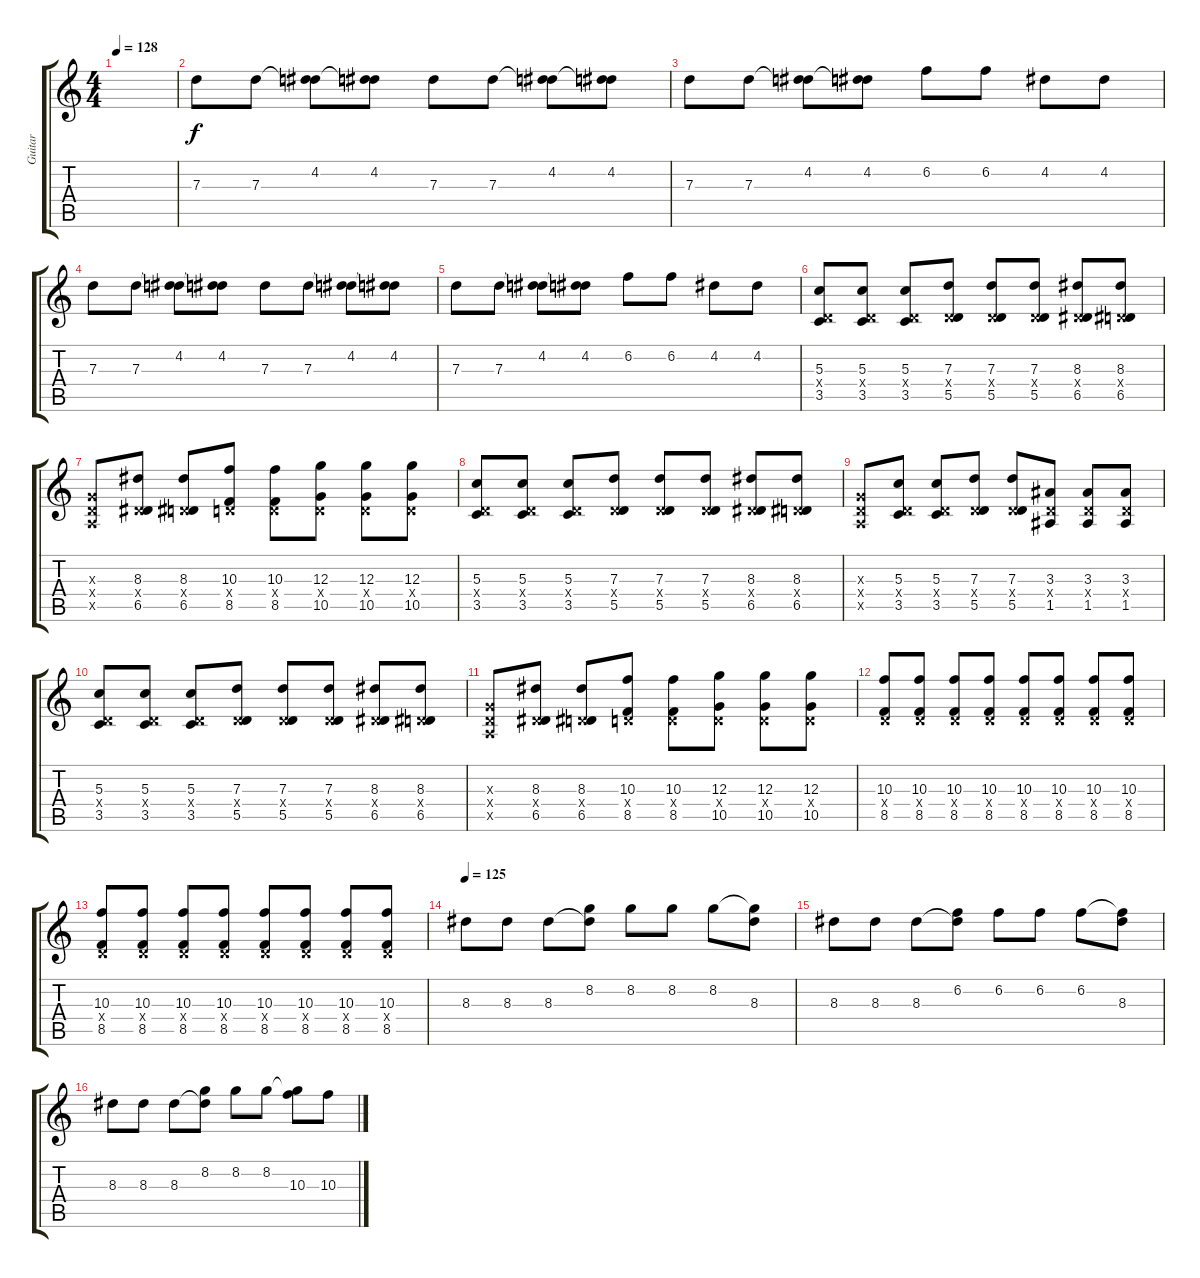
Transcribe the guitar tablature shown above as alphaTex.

\track ("Guitar" "Guitar") {instrument distortionguitar}
\staff {score tabs}
\tuning (E4 B3 G3 D3 A2 D2) {hide}
\ts (4 4)
\tempo 128
\clef g2
\ks c
|
7.3.8{volume 14} 7.3.8 (4.2 7.3{t}).8 (4.2 7.3{t}).8 7.3.8 7.3.8 (4.2 7.3{t}).8 (4.2 7.3{t}).8 |
7.3.8 7.3.8 (4.2 7.3{t}).8 (4.2 7.3{t}).8 6.2.8 6.2.8 4.2.8 4.2.8 |
7.3.8 7.3.8 (4.2 7.3{t}).8 (4.2 7.3{t}).8 7.3.8 7.3.8 (4.2 7.3{t}).8 (4.2 7.3{t}).8 |
7.3.8 7.3.8 (4.2 7.3{t}).8 (4.2 7.3{t}).8 6.2.8 6.2.8 4.2.8 4.2.8 |
(5.3 0.4{x} 3.5).8 (5.3 0.4{x} 3.5).8 (5.3 0.4{x} 3.5).8 (7.3 0.4{x} 5.5).8 (7.3 0.4{x} 5.5).8 (7.3 0.4{x} 5.5).8 (8.3 0.4{x} 6.5).8 (8.3 0.4{x} 6.5).8 |
(0.3{x} 0.4{x} 0.5{x}).8 (8.3 0.4{x} 6.5).8 (8.3 0.4{x} 6.5).8 (10.3 0.4{x} 8.5).8 (10.3 0.4{x} 8.5).8 (12.3 0.4{x} 10.5).8 (12.3 0.4{x} 10.5).8 (12.3 0.4{x} 10.5).8 |
(5.3 0.4{x} 3.5).8 (5.3 0.4{x} 3.5).8 (5.3 0.4{x} 3.5).8 (7.3 0.4{x} 5.5).8 (7.3 0.4{x} 5.5).8 (7.3 0.4{x} 5.5).8 (8.3 0.4{x} 6.5).8 (8.3 0.4{x} 6.5).8 |
(0.3{x} 0.4{x} 0.5{x}).8 (5.3 0.4{x} 3.5).8 (5.3 0.4{x} 3.5).8 (7.3 0.4{x} 5.5).8 (7.3 0.4{x} 5.5).8 (3.3 0.4{x} 1.5).8 (3.3 0.4{x} 1.5).8 (3.3 0.4{x} 1.5).8 |
(5.3 0.4{x} 3.5).8 (5.3 0.4{x} 3.5).8 (5.3 0.4{x} 3.5).8 (7.3 0.4{x} 5.5).8 (7.3 0.4{x} 5.5).8 (7.3 0.4{x} 5.5).8 (8.3 0.4{x} 6.5).8 (8.3 0.4{x} 6.5).8 |
(0.3{x} 0.4{x} 0.5{x}).8 (8.3 0.4{x} 6.5).8 (8.3 0.4{x} 6.5).8 (10.3 0.4{x} 8.5).8 (10.3 0.4{x} 8.5).8 (12.3 0.4{x} 10.5).8 (12.3 0.4{x} 10.5).8 (12.3 0.4{x} 10.5).8 |
(10.3 0.4{x} 8.5).8 (10.3 0.4{x} 8.5).8 (10.3 0.4{x} 8.5).8 (10.3 0.4{x} 8.5).8 (10.3 0.4{x} 8.5).8 (10.3 0.4{x} 8.5).8 (10.3 0.4{x} 8.5).8 (10.3 0.4{x} 8.5).8 |
(10.3 0.4{x} 8.5).8 (10.3 0.4{x} 8.5).8 (10.3 0.4{x} 8.5).8 (10.3 0.4{x} 8.5).8 (10.3 0.4{x} 8.5).8 (10.3 0.4{x} 8.5).8 (10.3 0.4{x} 8.5).8 (10.3 0.4{x} 8.5).8 |
\tempo 125
8.3.8 8.3.8 8.3.8 (8.2 8.3{t}).8 8.2.8 8.2.8 8.2.8 (8.2{t} 8.3).8 |
8.3.8 8.3.8 8.3.8 (6.2 8.3{t}).8 6.2.8 6.2.8 6.2.8 (6.2{t} 8.3).8 |
8.3.8 8.3.8 8.3.8 (8.2 8.3{t}).8 8.2.8 8.2.8 (8.2{t} 10.3).8 10.3.8
